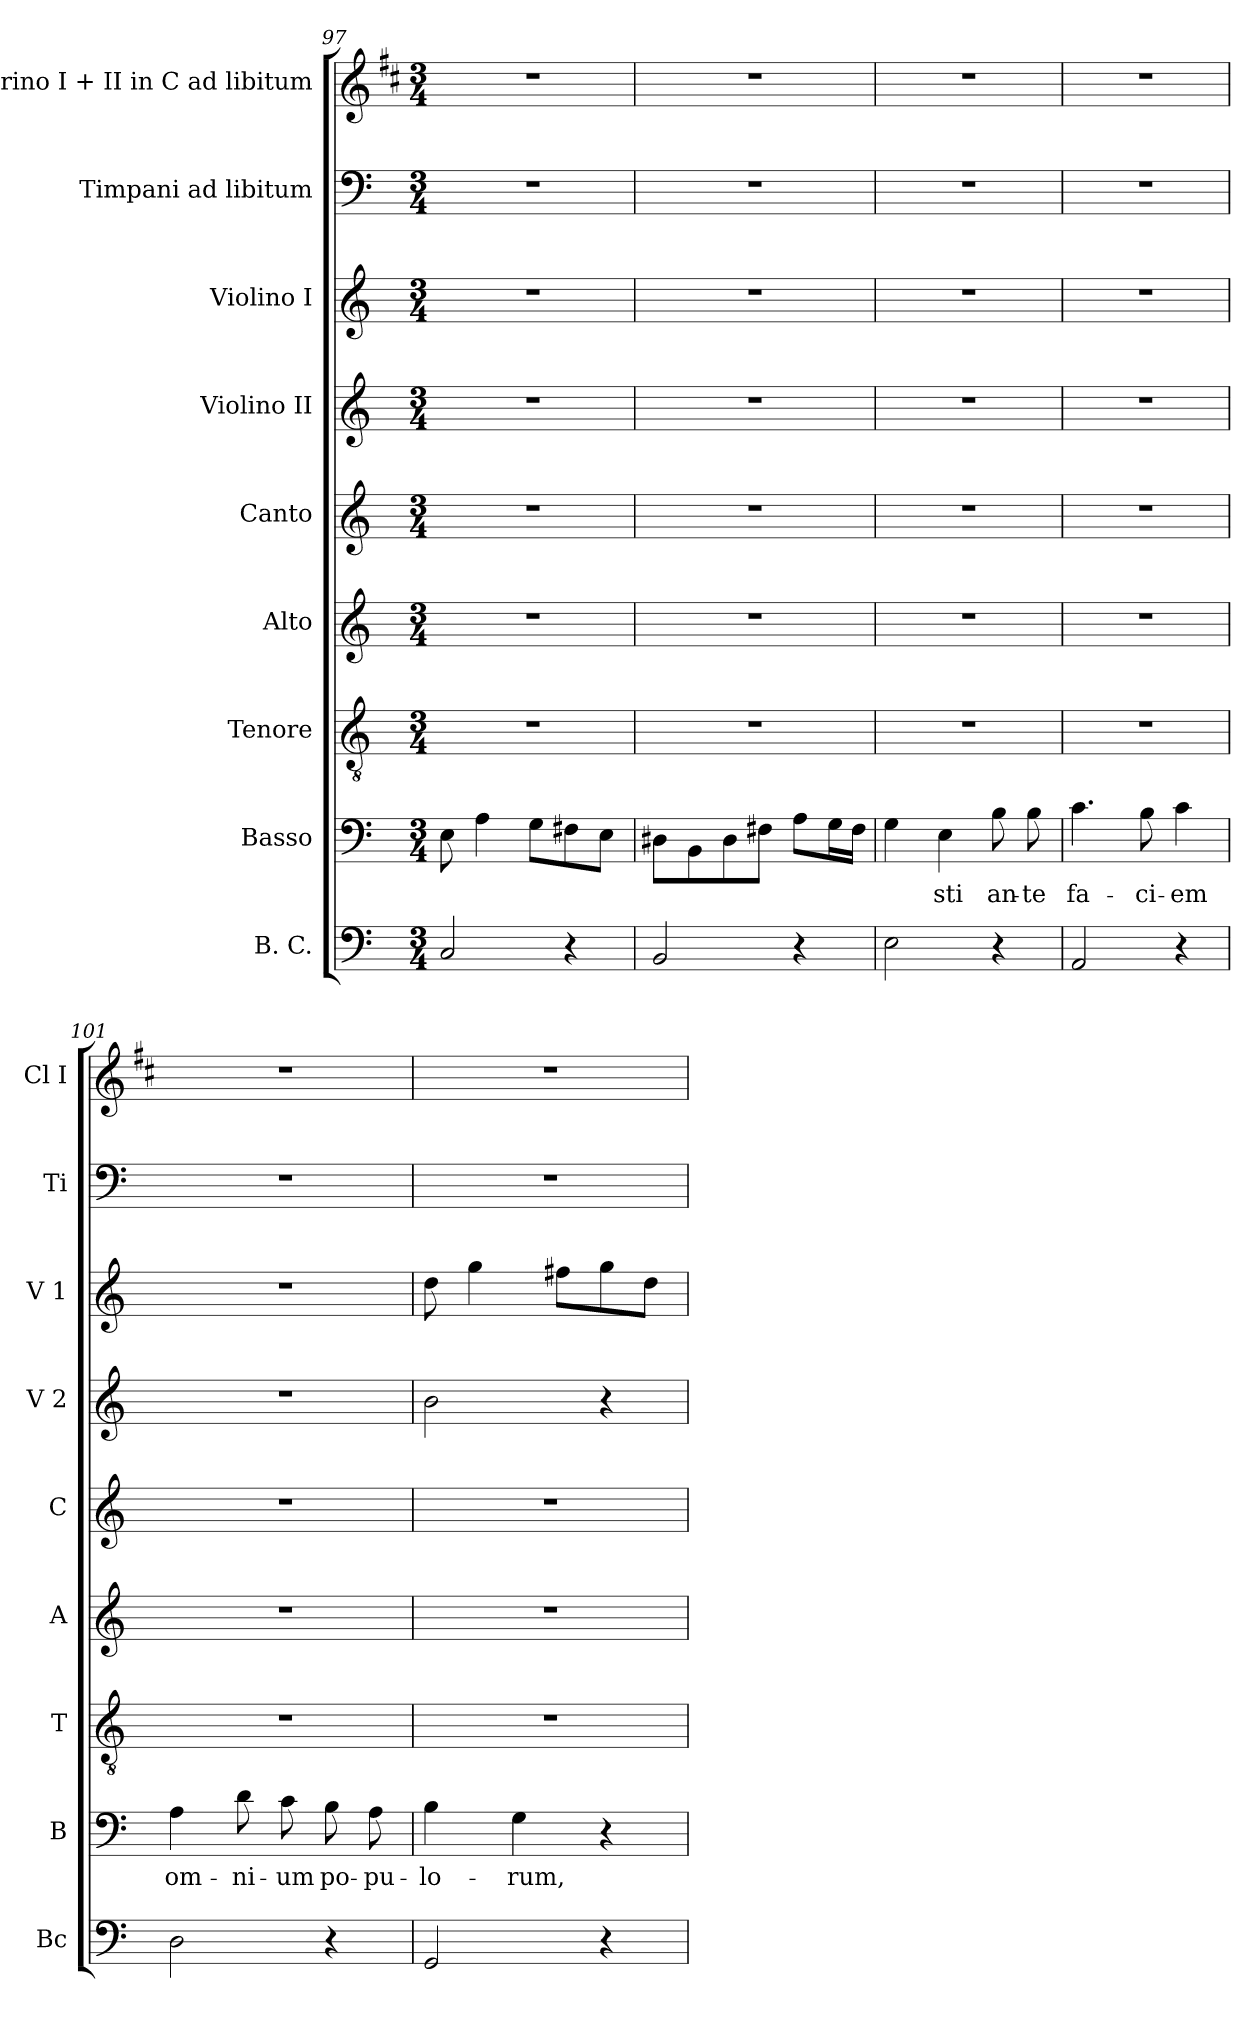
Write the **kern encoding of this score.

**kern	**kern	**text	**kern	**kern	**kern	**kern	**kern	**kern	**kern
*part9	*part8	*part8	*part7	*part6	*part5	*part4	*part3	*part2	*part1
*staff9	*staff8	*staff8	*staff7	*staff6	*staff5	*staff4	*staff3	*staff2	*staff1
*I"B. C.	*I"Basso	*	*I"Tenore	*I"Alto	*I"Canto	*I"Violino II	*I"Violino I	*I"Timpani ad libitum	*I"Clarino I + II in C ad libitum
*I'Bc	*I'B	*	*I'T	*I'A	*I'C	*I'V 2	*I'V 1	*I'Ti	*I'Cl I
*clefF4	*clefF4	*	*clefGv2	*clefG2	*clefG2	*clefG2	*clefG2	*clefF4	*clefG2
*	*	*	*	*	*	*	*	*	*ITrd1c2
*k[]	*k[]	*	*k[]	*k[]	*k[]	*k[]	*k[]	*k[]	*k[]
*M3/4	*M3/4	*	*M3/4	*M3/4	*M3/4	*M3/4	*M3/4	*M3/4	*M3/4
=97	=97	=97	=97	=97	=97	=97	=97	=97	=97
2C/	8E\	.	2.r	2.r	2.r	2.r	2.r	2.r	2.r
.	4A\	.	.	.	.	.	.	.	.
.	8G\L	.	.	.	.	.	.	.	.
4r	8F#X\	.	.	.	.	.	.	.	.
.	8E\J	.	.	.	.	.	.	.	.
=98	=98	=98	=98	=98	=98	=98	=98	=98	=98
2BB/	8D#X\L	.	2.r	2.r	2.r	2.r	2.r	2.r	2.r
.	8BB\	.	.	.	.	.	.	.	.
.	8D#\	.	.	.	.	.	.	.	.
.	8F#X\J	.	.	.	.	.	.	.	.
4r	8A\L	.	.	.	.	.	.	.	.
.	16G\L	.	.	.	.	.	.	.	.
.	16F#\JJ	.	.	.	.	.	.	.	.
=99	=99	=99	=99	=99	=99	=99	=99	=99	=99
2E\	4G\	.	2.r	2.r	2.r	2.r	2.r	2.r	2.r
!	!	!LO:LY:b	!	!	!	!	!	!	!
.	4E\	-sti	.	.	.	.	.	.	.
!	!	!LO:LY:b	!	!	!	!	!	!	!
4r	8B\	an-	.	.	.	.	.	.	.
!	!	!LO:LY:b	!	!	!	!	!	!	!
.	8B\	-te	.	.	.	.	.	.	.
!!LO:LB:g=z
=100	=100	=100	=100	=100	=100	=100	=100	=100	=100
!	!	!LO:LY:b	!	!	!	!	!	!	!
2AA/	4.c\	fa-	2.r	2.r	2.r	2.r	2.r	2.r	2.r
!	!	!LO:LY:b	!	!	!	!	!	!	!
.	8B\	-ci-	.	.	.	.	.	.	.
!	!	!LO:LY:b	!	!	!	!	!	!	!
4r	4c\	-em	.	.	.	.	.	.	.
=101	=101	=101	=101	=101	=101	=101	=101	=101	=101
!	!	!LO:LY:b	!	!	!	!	!	!	!
2D\	4A\	om-	2.r	2.r	2.r	2.r	2.r	2.r	2.r
!	!	!LO:LY:b	!	!	!	!	!	!	!
.	8d\	-ni-	.	.	.	.	.	.	.
!	!	!LO:LY:b	!	!	!	!	!	!	!
.	8c\	-um	.	.	.	.	.	.	.
!	!	!LO:LY:b	!	!	!	!	!	!	!
4r	8B\	po-	.	.	.	.	.	.	.
!	!	!LO:LY:b	!	!	!	!	!	!	!
.	8A\	-pu-	.	.	.	.	.	.	.
=102	=102	=102	=102	=102	=102	=102	=102	=102	=102
!	!	!LO:LY:b	!	!	!	!	!	!	!
2GG/	4B\	-lo-	2.r	2.r	2.r	2b\	8dd\	2.r	2.r
.	.	.	.	.	.	.	4gg\	.	.
!	!	!LO:LY:b	!	!	!	!	!	!	!
.	4G\	-rum,	.	.	.	.	.	.	.
.	.	.	.	.	.	.	8ff#X\L	.	.
4r	4r	.	.	.	.	4r	8gg\	.	.
.	.	.	.	.	.	.	8dd\J	.	.
=	=	=	=	=	=	=	=	=	=
*-	*-	*-	*-	*-	*-	*-	*-	*-	*-
